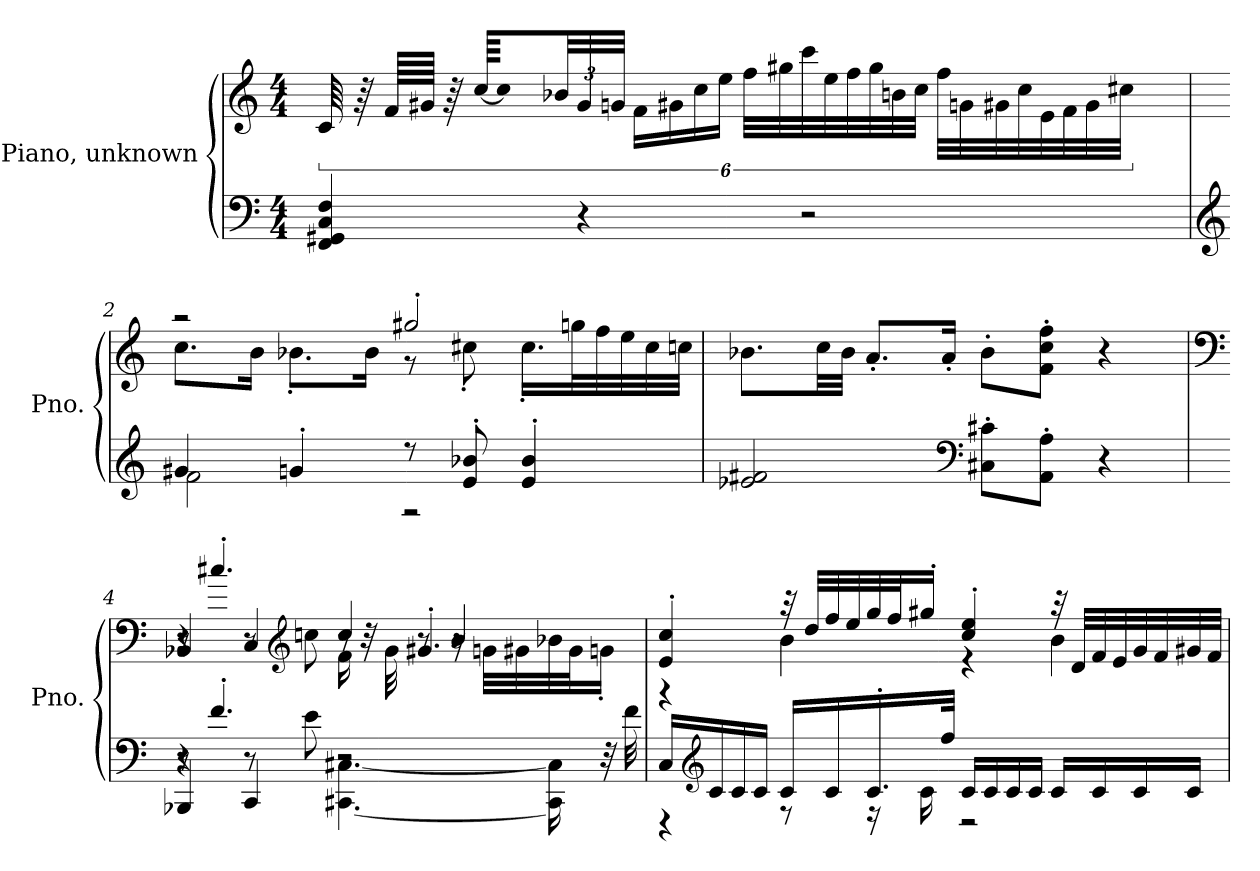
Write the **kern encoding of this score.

**kern	**kern
*part1	*part1
*staff2	*staff1
*I"Piano, unknown	*
*I'Pno.	*
*clefF4	*clefG2
*k[]	*k[]
*M4/4	*M4/4
*MM120	*MM120
=1	=1
4FF/ 4GG#X/ 4C/ 4F/	96c/
.	96r
.	96f/LLLL
.	96g#X/JJJJ
.	96r
.	[96cc/KKKL
.	8cc/]
*	*Xbrackettup
.	48b-X/LL
.	48g#/
.	48gn/JJJ
4r	16f\LL
.	16g#X\
.	16cc\
.	16ee\JJ
2r	32ff\LLL
.	32gg#X\
.	32ccc\
.	32ee\
.	32ff\
.	32gg#\
.	32bn\
.	32cc\JJJ
.	32ff\LLL
.	32gn\
.	32g#X\
.	32cc\
.	32e\
.	32f\
.	32g#\
.	32cc#X\JJJ
!!LO:LB:g=z
=2	=2
*clefG2	*
*^	*^
4g#X/	2f\	2r	8.cc\L
.	.	.	16b\Jk
4gn'/	.	.	8.b-X'\L
.	.	.	16b-\Jk
8r	2r	2gg#X'/	8r
8e/' 8b-X/'	.	.	8cc#X'\
4e/' 4b-/'	.	.	16.cc#'\LL
.	.	.	32ggn\L
.	.	.	32ff\
.	.	.	32ee\
.	.	.	32cc#\
.	.	.	32ccn\JJJ
*v	*v	*	*
*	*v	*v
=3	=3
2e-X/ 2f#X/	8.b-X\L
.	32cc\LL
.	32b-\JJJ
.	8.a'/L
.	16a'/Jk
*clefF4	*
8C#X\' 8c#X\'L	8b-'\L
8AA\' 8A\'J	8f\' 8cc\' 8ff\'J
4r	4r
!!LO:LB:g=z
=4	=4
*	*clefF4
*^	*^
*	*^	*	*^
8r	4r	4BBB-X/	8r	4r	4BB-X/
4.f'/	.	.	4.cc#X'/	.	.
.	8r	4CC/	.	8r	4C/
*	*	*	*clefG2	*	*
.	8e\	.	.	8ccn\	.
2r	[4.CC#X\ [4.C#X\	2r	4cc/	16f\	8r
.	.	.	.	32r	.
.	.	.	.	32g\	.
.	.	.	.	8r	4.g#X'/
.	.	.	4b/	16r	.
.	.	.	.	32gn\LLL	.
.	.	.	.	32g#X\	.
.	16CC#\] 16C#\]	.	.	32b-X\	.
.	.	.	.	32g#\J	.
.	32r	.	.	16gn'\JJ	.
.	32f\	.	.	.	.
*	*v	*v	*	*	*
*	*	*	*v	*v
!!LO:LB:g=z
=5	=5	=5	=5
16C/LL	4r	4e/' 4cc/'	4r
*clefG2	*	*	*
16c/	.	.	.
16c/	.	.	.
16c/JJ	.	.	.
16c/LL	8r	32r	4b\
.	.	32dd/LLL	.
16c/	.	32ff/	.
.	.	32ee/	.
16.c'/	16r	32gg/	.
.	.	32ff/J	.
.	16c\	16gg#X'/JJ	.
32ff/JJk	.	.	.
16c/LL	2r	4cc/' 4ee/'	4r
16c/	.	.	.
16c/	.	.	.
16c/JJ	.	.	.
16c/LL	.	32r	4b\
.	.	32d/LLL	.
16c/	.	32f/	.
.	.	32e/	.
16c/	.	32g/	.
.	.	32f/	.
16c/JJ	.	32g#X/	.
.	.	32f/JJJ	.
*v	*v	*	*
*	*v	*v
=	=
*-	*-
